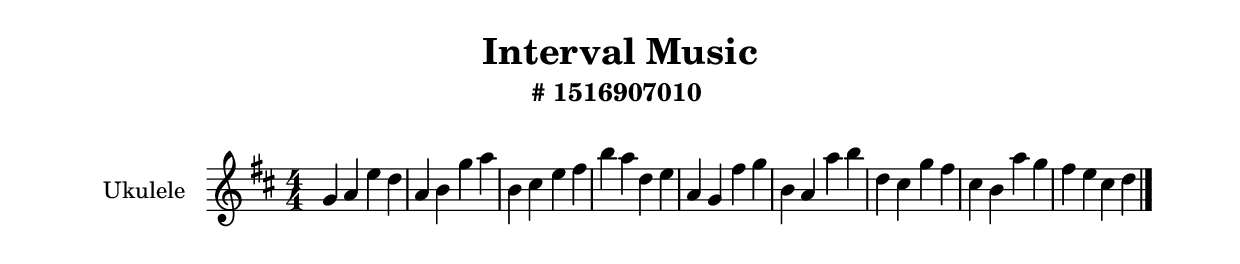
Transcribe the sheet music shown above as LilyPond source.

%#(set-global-staff-size 10)

\header{
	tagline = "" 
	title = "Interval Music"
	subtitle="#
1516907010
"
}

\paper{
  indent = 2\cm
  left-margin = 1.5\cm
  right-margin = 1.5\cm
  top-margin = 2\cm
  bottom-margin = 1.5\cm
  ragged-last-bottom = ##t
  print-all-headers = ##t
  print-page-number = ##f
}

\score{
\header{
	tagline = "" 
	title = "  "
	subtitle="  "
}
 \new  StaffGroup  <<

\new Staff \with {
    instrumentName = #"
Ukulele
"
	midiInstrument = "Acoustic Guitar (nylon)"
  }
\absolute {
\numericTimeSignature

\clef
"treble"

\key d \major g'4 a'4 e''4 d''4 a'4 b'4 g''4 a''4 b'4 cis''4 e''4 fis''4 b''4 a''4 d''4 e''4 a'4 g'4 fis''4 g''4 b'4 a'4 a''4 b''4 d''4 cis''4 g''4 fis''4 cis''4 b'4 a''4 g''4 fis''4 e''4 cis''4 d''4 

	\bar "|."

}


>>
\layout{}
\midi{}
}

